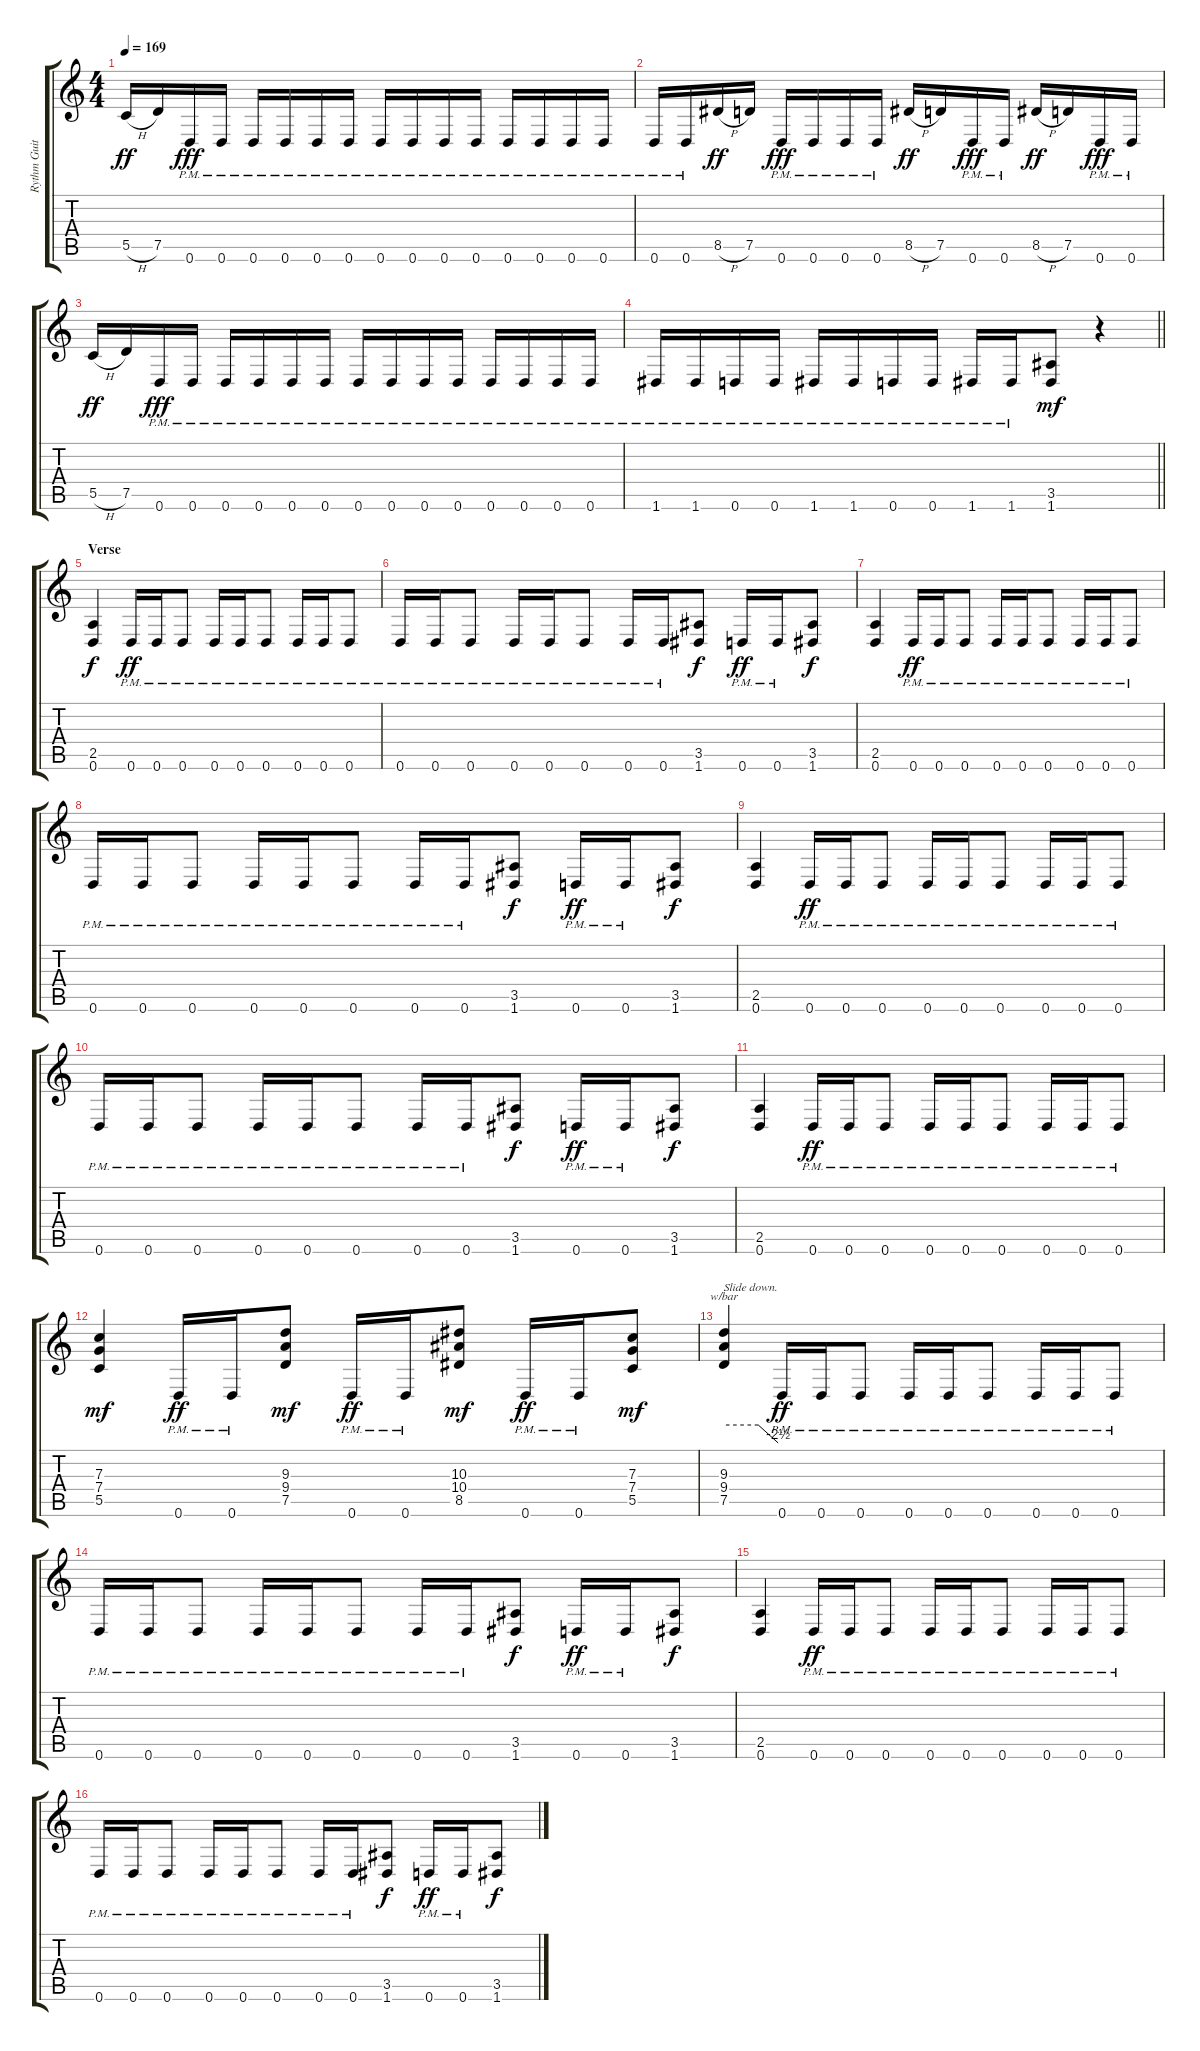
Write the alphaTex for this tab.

\track ("Rythm Guitar 1" "Rythm Guit") {instrument distortionguitar}
\staff {score tabs}
\tuning (D4 A3 F3 C3 G2 D2) {hide}
\ts (4 4)
\tempo 169
\clef g2
\ks c
5.5{h}.16{dy ff} 7.5.16 0.6{pm}.16{dy fff} 0.6{pm}.16 0.6{pm}.16 0.6{pm}.16 0.6{pm}.16 0.6{pm}.16 0.6{pm}.16 0.6{pm}.16 0.6{pm}.16 0.6{pm}.16 0.6{pm}.16 0.6{pm}.16 0.6{pm}.16 0.6{pm}.16 |
0.6{pm}.16 0.6{pm}.16 8.5{h}.16{dy ff} 7.5.16 0.6{pm}.16{dy fff} 0.6{pm}.16 0.6{pm}.16 0.6{pm}.16 8.5{h}.16{dy ff} 7.5.16 0.6{pm}.16{dy fff} 0.6{pm}.16 8.5{h}.16{dy ff} 7.5.16 0.6{pm}.16{dy fff} 0.6{pm}.16 |
5.5{h}.16{dy ff} 7.5.16 0.6{pm}.16{dy fff} 0.6{pm}.16 0.6{pm}.16 0.6{pm}.16 0.6{pm}.16 0.6{pm}.16 0.6{pm}.16 0.6{pm}.16 0.6{pm}.16 0.6{pm}.16 0.6{pm}.16 0.6{pm}.16 0.6{pm}.16 0.6{pm}.16 |
\barLineRight lightlight
1.6{pm}.16 1.6{pm}.16 0.6{pm}.16 0.6{pm}.16 1.6{pm}.16 1.6{pm}.16 0.6{pm}.16 0.6{pm}.16 1.6{pm}.16 1.6{pm}.16 (3.5 1.6).8{dy mf} r.4 |
\section ("" "Verse")
(2.5 0.6).4{dy f} 0.6{pm}.16{dy ff} 0.6{pm}.16 0.6{pm}.8 0.6{pm}.16 0.6{pm}.16 0.6{pm}.8 0.6{pm}.16 0.6{pm}.16 0.6{pm}.8 |
0.6{pm}.16 0.6{pm}.16 0.6{pm}.8 0.6{pm}.16 0.6{pm}.16 0.6{pm}.8 0.6{pm}.16 0.6{pm}.16 (3.5 1.6).8{dy f} 0.6{pm}.16{dy ff} 0.6{pm}.16 (3.5 1.6).8{dy f} |
(2.5 0.6).4 0.6{pm}.16{dy ff} 0.6{pm}.16 0.6{pm}.8 0.6{pm}.16 0.6{pm}.16 0.6{pm}.8 0.6{pm}.16 0.6{pm}.16 0.6{pm}.8 |
0.6{pm}.16 0.6{pm}.16 0.6{pm}.8 0.6{pm}.16 0.6{pm}.16 0.6{pm}.8 0.6{pm}.16 0.6{pm}.16 (3.5 1.6).8{dy f} 0.6{pm}.16{dy ff} 0.6{pm}.16 (3.5 1.6).8{dy f} |
(2.5 0.6).4 0.6{pm}.16{dy ff} 0.6{pm}.16 0.6{pm}.8 0.6{pm}.16 0.6{pm}.16 0.6{pm}.8 0.6{pm}.16 0.6{pm}.16 0.6{pm}.8 |
0.6{pm}.16 0.6{pm}.16 0.6{pm}.8 0.6{pm}.16 0.6{pm}.16 0.6{pm}.8 0.6{pm}.16 0.6{pm}.16 (3.5 1.6).8{dy f} 0.6{pm}.16{dy ff} 0.6{pm}.16 (3.5 1.6).8{dy f} |
(2.5 0.6).4 0.6{pm}.16{dy ff} 0.6{pm}.16 0.6{pm}.8 0.6{pm}.16 0.6{pm}.16 0.6{pm}.8 0.6{pm}.16 0.6{pm}.16 0.6{pm}.8 |
(7.3 7.4 5.5).4{dy mf} 0.6{pm}.16{dy ff} 0.6{pm}.16 (9.3 9.4 7.5).8{dy mf} 0.6{pm}.16{dy ff} 0.6{pm}.16 (10.3 10.4 8.5).8{dy mf} 0.6{pm}.16{dy ff} 0.6{pm}.16 (7.3 7.4 5.5).8{dy mf} |
(9.3 9.4 7.5).4{tbe (custom default 0 0 38 0 60 -10) txt "Slide down."} 0.6{pm}.16{dy ff} 0.6{pm}.16 0.6{pm}.8 0.6{pm}.16 0.6{pm}.16 0.6{pm}.8 0.6{pm}.16 0.6{pm}.16 0.6{pm}.8 |
0.6{pm}.16 0.6{pm}.16 0.6{pm}.8 0.6{pm}.16 0.6{pm}.16 0.6{pm}.8 0.6{pm}.16 0.6{pm}.16 (3.5 1.6).8{dy f} 0.6{pm}.16{dy ff} 0.6{pm}.16 (3.5 1.6).8{dy f} |
(2.5 0.6).4 0.6{pm}.16{dy ff} 0.6{pm}.16 0.6{pm}.8 0.6{pm}.16 0.6{pm}.16 0.6{pm}.8 0.6{pm}.16 0.6{pm}.16 0.6{pm}.8 |
0.6{pm}.16 0.6{pm}.16 0.6{pm}.8 0.6{pm}.16 0.6{pm}.16 0.6{pm}.8 0.6{pm}.16 0.6{pm}.16 (3.5 1.6).8{dy f} 0.6{pm}.16{dy ff} 0.6{pm}.16 (3.5 1.6).8{dy f}
